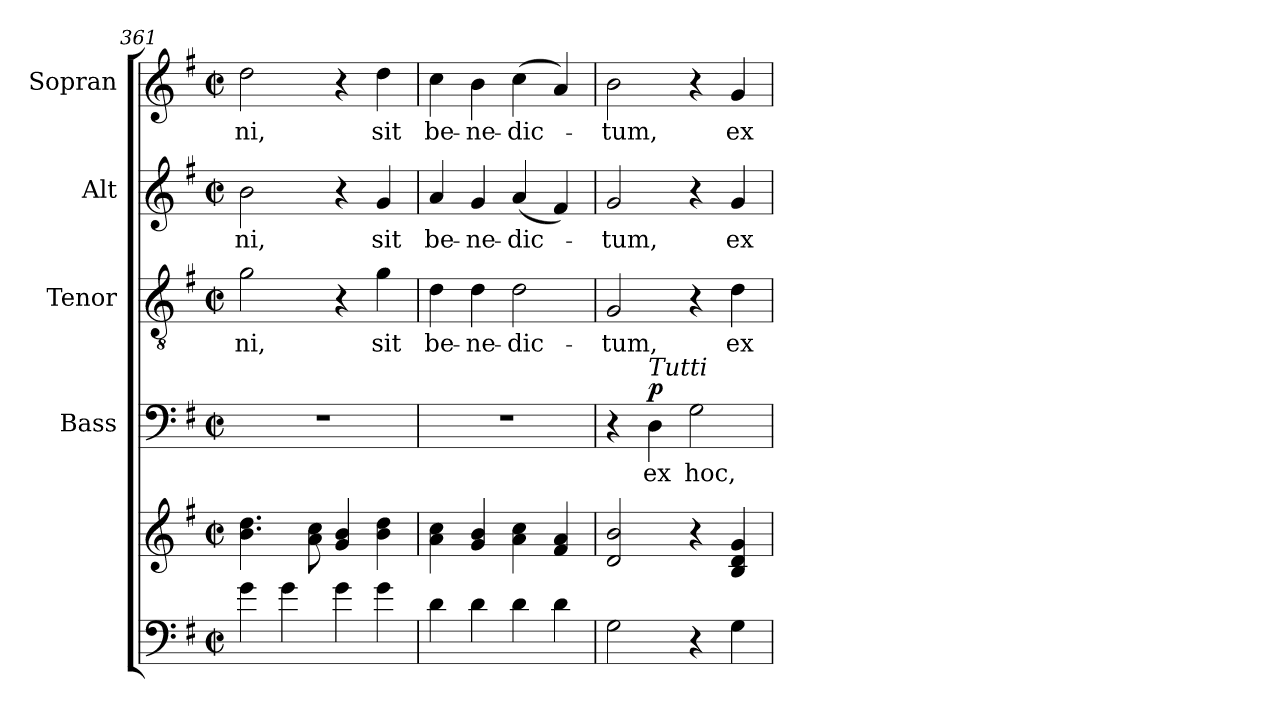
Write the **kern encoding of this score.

**kern	**kern	**kern	**text	**dynam	**kern	**text	**kern	**text	**kern	**text
*part5	*part5	*part4	*part4	*part4	*part3	*part3	*part2	*part2	*part1	*part1
*staff6	*staff5	*staff4	*staff4	*staff4	*staff3	*staff3	*staff2	*staff2	*staff1	*staff1
*	*	*I"Bass	*	*	*I"Tenor	*	*I"Alt	*	*I"Sopran	*
*	*	*I'B.	*	*	*I'T.	*	*I'A.	*	*I'S.	*
*clefF4	*clefG2	*clefF4	*	*	*clefGv2	*	*clefG2	*	*clefG2	*
*k[f#]	*k[f#]	*k[f#]	*	*	*k[f#]	*	*k[f#]	*	*k[f#]	*
*G:	*G:	*G:	*	*	*G:	*	*G:	*	*G:	*
*M2/2	*M2/2	*M2/2	*	*	*M2/2	*	*M2/2	*	*M2/2	*
*met(c|)	*met(c|)	*met(c|)	*	*	*met(c|)	*	*met(c|)	*	*met(c|)	*
=361	=361	=361	=361	=361	=361	=361	=361	=361	=361	=361
!	!	!	!	!	!	!LO:LY:b	!	!LO:LY:b	!	!LO:LY:b
4g\	4.b\ 4.dd\	1r	.	.	2g\	-ni,	2b\	-ni,	2dd\	-ni,
4g\	.	.	.	.	.	.	.	.	.	.
.	8a\ 8cc\	.	.	.	.	.	.	.	.	.
4g\	4g/ 4b/	.	.	.	4r	.	4r	.	4r	.
!	!	!	!	!	!	!LO:LY:b	!	!LO:LY:b	!	!LO:LY:b
4g\	4b\ 4dd\	.	.	.	4g\	sit	4g/	sit	4dd\	sit
=362	=362	=362	=362	=362	=362	=362	=362	=362	=362	=362
!	!	!	!	!	!	!LO:LY:b	!	!LO:LY:b	!	!LO:LY:b
4d\	4a\ 4cc\	1r	.	.	4d\	be-	4a/	be-	4cc\	be-
!	!	!	!	!	!	!LO:LY:b	!	!LO:LY:b	!	!LO:LY:b
4d\	4g/ 4b/	.	.	.	4d\	-ne-	4g/	-ne-	4b\	-ne-
!	!	!	!	!	!	!LO:LY:b	!	!LO:LY:b	!	!LO:LY:b
4d\	4a\ 4cc\	.	.	.	2d\	-dic-	(<4a/	-dic-	(>4cc\	-dic-
4d\	4f#/ 4a/	.	.	.	.	.	4f#/)	.	4a/)	.
=363	=363	=363	=363	=363	=363	=363	=363	=363	=363	=363
!	!	!	!	!	!	!LO:LY:b	!	!LO:LY:b	!	!LO:LY:b
2G\	2d/ 2b/	4r	.	.	2G/	-tum,	2g/	-tum,	2b\	-tum,
!	!	!LO:TX:a:i:t=Tutti	!	!	!	!	!	!	!	!
!	!	!	!LO:LY:b	!LO:DY:a	!	!	!	!	!	!
.	.	4D\	ex	p	.	.	.	.	.	.
!	!	!	!LO:LY:b	!	!	!	!	!	!	!
4r	4r	2G\	hoc,	.	4r	.	4r	.	4r	.
!	!	!	!	!	!	!LO:LY:b	!	!LO:LY:b	!	!LO:LY:b
4G\	4B/ 4d/ 4g/	.	.	.	4d\	ex	4g/	ex	4g/	ex
=	=	=	=	=	=	=	=	=	=	=
*-	*-	*-	*-	*-	*-	*-	*-	*-	*-	*-
